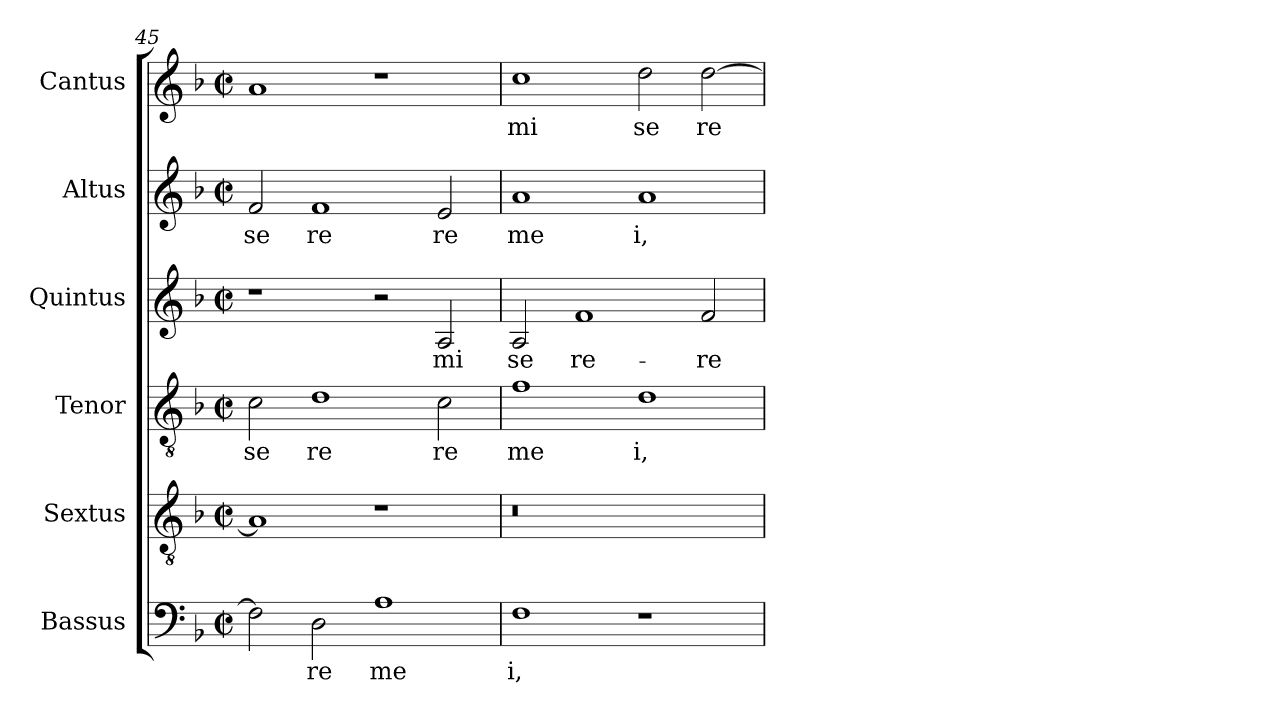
**kern	**text	**kern	**kern	**text	**kern	**text	**kern	**text	**kern	**text
*part6	*part6	*part5	*part4	*part4	*part3	*part3	*part2	*part2	*part1	*part1
*staff6	*staff6	*staff5	*staff4	*staff4	*staff3	*staff3	*staff2	*staff2	*staff1	*staff1
*I"Bassus	*	*I"Sextus	*I"Tenor	*	*I"Quintus	*	*I"Altus	*	*I"Cantus	*
*clefF4	*	*clefGv2	*clefGv2	*	*clefG2	*	*clefG2	*	*clefG2	*
*k[b-]	*	*k[b-]	*k[b-]	*	*k[b-]	*	*k[b-]	*	*k[b-]	*
*F:	*	*F:	*F:	*	*F:	*	*F:	*	*F:	*
*M2/2	*	*M2/2	*M2/2	*	*M2/2	*	*M2/2	*	*M2/2	*
*met(c|)	*	*met(c|)	*met(c|)	*	*met(c|)	*	*met(c|)	*	*met(c|)	*
=45	=45	=45	=45	=45	=45	=45	=45	=45	=45	=45
!	!	!	!	!LO:LY:b:cj	!	!	!	!LO:LY:b:cj	!	!
2F\]	.	1A]	2c\	se	1r	.	2f/	se	1a	.
!	!LO:LY:b:cj	!	!	!LO:LY:b:cj	!	!	!	!LO:LY:b:cj	!	!
2D\	re	.	1d	re	.	.	1f	re	.	.
!	!LO:LY:b:cj	!	!	!	!	!	!	!	!	!
1A	me	1r	.	.	2r	.	.	.	1r	.
!	!	!	!	!LO:LY:b:cj	!	!LO:LY:b:cj	!	!LO:LY:b:cj	!	!
.	.	.	2c\	re	2A/	mi	2e/	re	.	.
!!LO:LB:g=z
=46	=46	=46	=46	=46	=46	=46	=46	=46	=46	=46
!	!LO:LY:b:cj	!	!	!LO:LY:b:cj	!	!LO:LY:b:cj	!	!LO:LY:b:cj	!	!LO:LY:b:cj
1F	i,	0r	1f	me	2A/	se	1a	me	1cc	mi
!	!	!	!	!	!	!LO:LY:b:cj	!	!	!	!
.	.	.	.	.	1f	re-	.	.	.	.
!	!	!	!	!LO:LY:b:cj	!	!	!	!LO:LY:b:cj	!	!LO:LY:b:cj
1r	.	.	1d	i,	.	.	1a	i,	2dd\	se
!	!	!	!	!	!	!LO:LY:b:cj	!	!	!	!LO:LY:b:cj
.	.	.	.	.	2f/	-re	.	.	[>2dd\	re
=	=	=	=	=	=	=	=	=	=	=
*-	*-	*-	*-	*-	*-	*-	*-	*-	*-	*-
